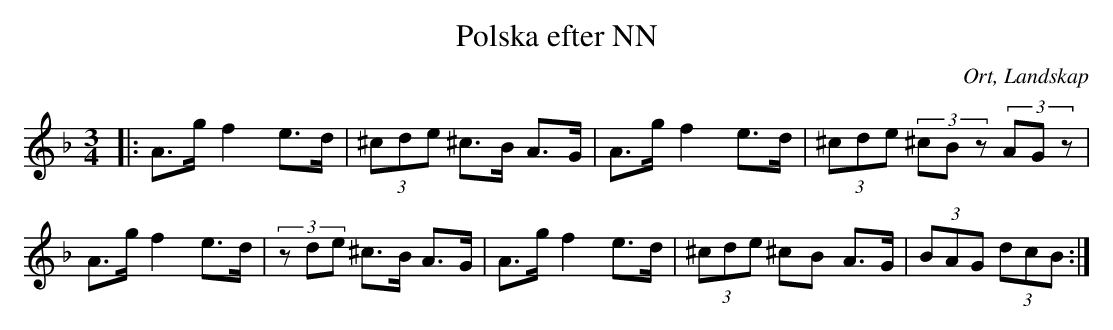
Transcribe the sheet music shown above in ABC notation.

X:1
T:Polska efter NN
O:Ort, Landskap
M:3/4
L:1/8
K:Dm
|: A>g f2 e>d|(3^cde ^c>B A>G|A>g f2 e>d|(3^cde (3^cBz (3AGz|A>g f2 e>d|(3zde ^c>B A>G|A>g f2 e>d|(3^cde ^cB A>G|(3BAG (3dcB :|
